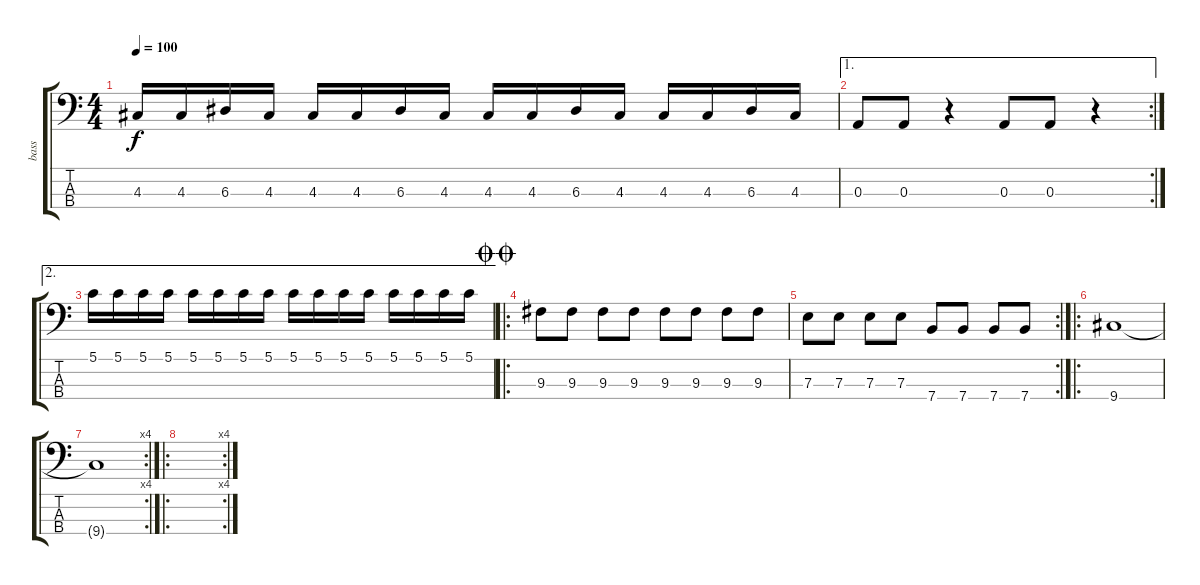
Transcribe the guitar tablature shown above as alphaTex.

\track ("bass" "bass") {instrument electricbassfinger}
\staff {score tabs}
\tuning (G2 D2 A1 E1) {hide}
\ts (4 4)
\tempo 100
\clef f4
\ks c
4.3.16{dy f} 4.3.16 6.3.16 4.3.16 4.3.16 4.3.16 6.3.16 4.3.16 4.3.16 4.3.16 6.3.16 4.3.16 4.3.16 4.3.16 6.3.16 4.3.16 |
\ae 1
\rc 2
0.3.8 0.3.8 r.4 0.3.8 0.3.8 r.4 |
\ae 2
5.1.16 5.1.16 5.1.16 5.1.16 5.1.16 5.1.16 5.1.16 5.1.16 5.1.16 5.1.16 5.1.16 5.1.16 5.1.16 5.1.16 5.1.16 5.1.16 |
\ro
\jump doublecoda
9.3.8 9.3.8 9.3.8 9.3.8 9.3.8 9.3.8 9.3.8 9.3.8 |
\rc 2
7.3.8 7.3.8 7.3.8 7.3.8 7.4.8 7.4.8 7.4.8 7.4.8 |
\ro
9.4.1 |
\rc 4
9.4{t}.1 |
\ro
\rc 4
